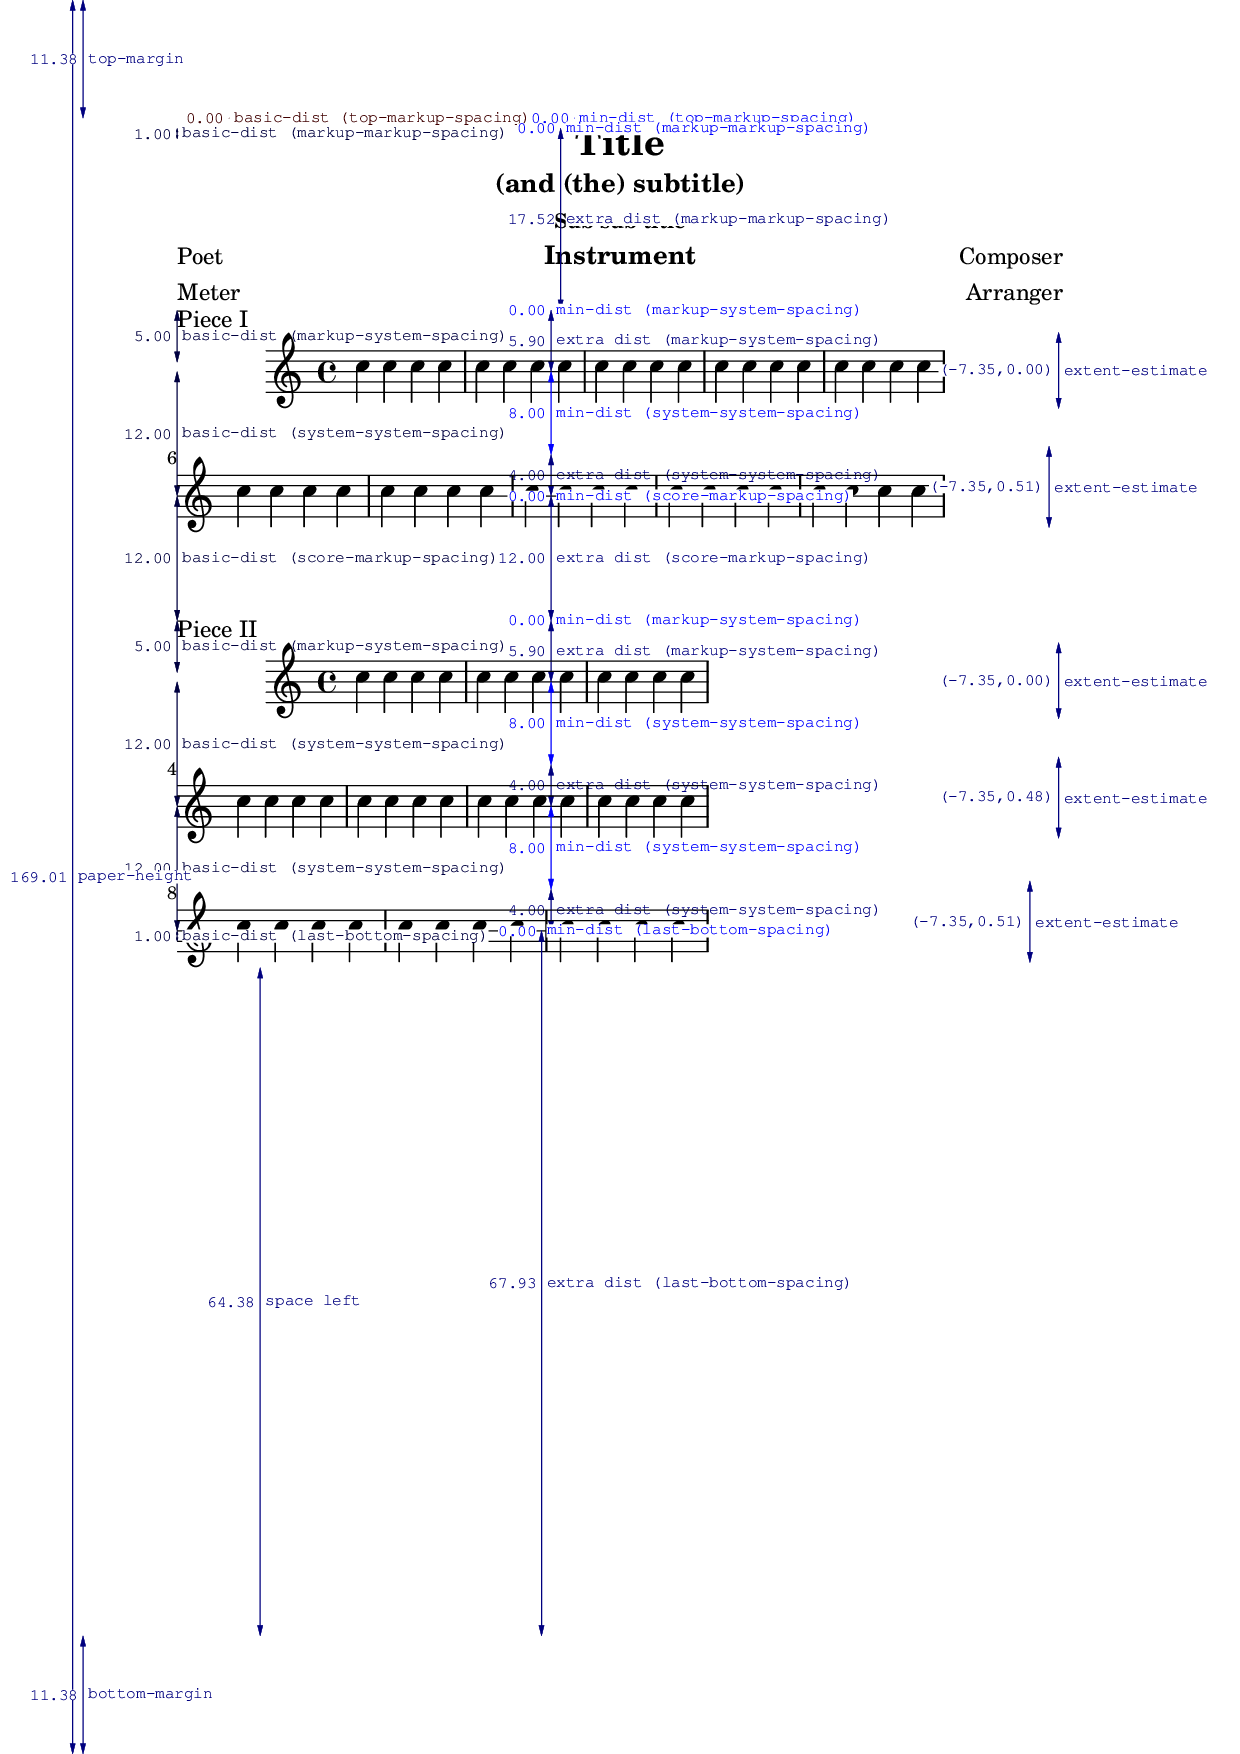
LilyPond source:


\version "2.16.0"



\header {

     texidoc = "This shows how different settings on \paper modify the
general page layout. Basically \paper will set the values for the
whole paper while \layout for each \score block.

This file is best viewed outside the collated files document.
"


    title = "Title"
    subtitle = "(and (the) subtitle)"
    subsubtitle = "Sub sub title"
    poet = "Poet"
    composer = "Composer"
    texttranslator = "Text Translator"
    meter = "Meter"
    arranger = "Arranger"
    instrument = "Instrument"
  }

\paper {
    %paper-width = 2\cm
    %paper-height = 2\cm
    top-margin = 2\cm
    bottom-margin = 2\cm
    ragged-bottom = ##t
    ragged-last-bottom = ##t
    left-margin = 3\cm
    line-width = 15\cm
    %rigthmargin = 3\cm
    interscoreline = 3\cm

    annotate-spacing = ##t



  }


\book {
    \score {
        \relative c'' {
            \repeat unfold 10 {
                \repeat unfold 4 {c4}
            }
        }
        \header {piece = "Piece I"}
        \layout {line-width = 13\cm}
    }
    \score {
        \relative c'' {
            \repeat unfold 10 {
                \repeat unfold 4 {c4}
            }
        }
        \header {
	  breakbefore = ##f
	  piece = "Piece II"
	}
        \layout {line-width = 9\cm}
    }
}
